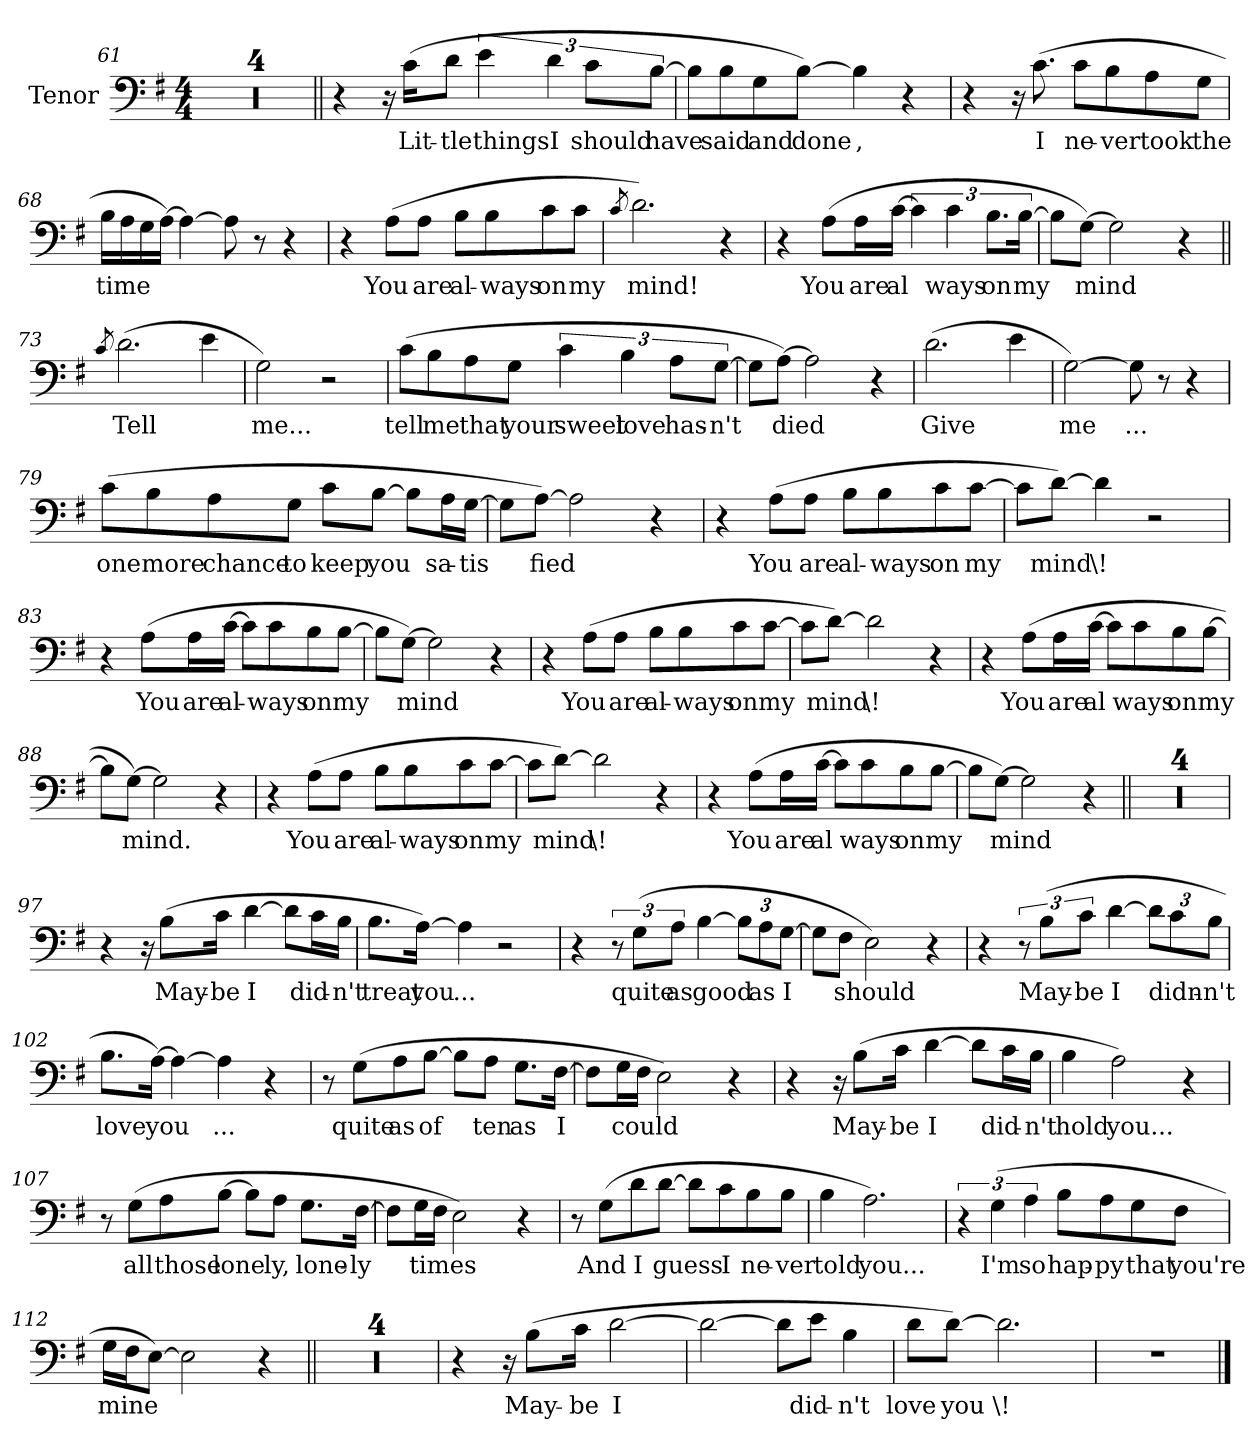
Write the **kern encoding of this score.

**kern	**text
*part1	*part1
*staff1	*staff1
*I"Tenor	*
*I'T	*
*clefF4	*
*k[f#]	*
*G:	*
*M4/4	*
=61	=61
1r	.
=62	=62
1r	.
=63	=63
1r	.
=64	=64
1r	.
!!LO:LB:g=z
=65||	=65||
4r	.
16r	.
!	!LO:LY:b
(>16c\KL	Lit-
!	!LO:LY:b
8d\J	-tle
!	!LO:LY:b
6e\	things
!	!LO:LY:b
6d\	I
!	!LO:LY:b
12c\L	should
!	!LO:LY:b
[12B\J	have
=66	=66
8B\L]	.
!	!LO:LY:b
8B\	said
!	!LO:LY:b
8G\	and
!	!LO:LY:b
[8B\J)	done
!	!LO:LY:b
4B\]	,
4r	.
=67	=67
4r	.
16r	.
!	!LO:LY:b
(>8.c\	I
!	!LO:LY:b
8c\L	ne-
!	!LO:LY:b
8B\	-ver
!	!LO:LY:b
8A\	took
!	!LO:LY:b
8G\J	the
=68	=68
!	!LO:LY:b
16B\LL	time
16A\	.
16G\	.
[16A\JJ)	.
4A\_	.
!	!LO:LY:b
8A\]	.
8r	.
4r	.
!!LO:LB:g=z
=69	=69
4r	.
!	!LO:LY:b
(>8A\L	You
!	!LO:LY:b
8A\J	are
!	!LO:LY:b
8B\L	al-
!	!LO:LY:b
8B\	-ways
!	!LO:LY:b
8c\	on
!	!LO:LY:b
8c\J	my
=70	=70
8qc/	.
!	!LO:LY:b
2.d\)	mind!
4r	.
=71	=71
4r	.
!	!LO:LY:b
(>8A\L	You
!	!LO:LY:b
16A\L	are
!	!LO:LY:b
[16c\JJ	al
6c\]	.
!	!LO:LY:b
6c\	ways
!	!LO:LY:b
12.B\L	on
!	!LO:LY:b
[24B\Jk	my
=72	=72
8B\L]	.
!	!LO:LY:b
[8G\J)	mind
!	!LO:LY:b
2G\]	.
4r	.
!!LO:LB:g=z
=73||	=73||
8qc/	.
!	!LO:LY:b
(>2.d\	Tell
4e\	.
=74	=74
!	!LO:LY:b
2G\)	me...
2r	.
=75	=75
!	!LO:LY:b
(>8c\L	tell
!	!LO:LY:b
8B\	me
!	!LO:LY:b
8A\	that
!	!LO:LY:b
8G\J	your
!	!LO:LY:b
6c\	sweet
!	!LO:LY:b
6B\	love
!	!LO:LY:b
12A\L	has-
!	!LO:LY:b
[12G\J	-n't
=76	=76
8G\L]	.
!	!LO:LY:b
[8A\J)	died
!	!LO:LY:b
2A\]	.
4r	.
!!LO:LB:g=z
=77	=77
!	!LO:LY:b
(>2.d\	Give
4e\	.
=78	=78
!	!LO:LY:b
[2G\)	me
!	!LO:LY:b
8G\]	...
8r	.
4r	.
=79	=79
!	!LO:LY:b
(>8c\L	one
!	!LO:LY:b
8B\	more
!	!LO:LY:b
8A\	chance
!	!LO:LY:b
8G\J	to
!	!LO:LY:b
8c\L	keep
!	!LO:LY:b
[8B\J	you
8B\L]	.
!	!LO:LY:b
16A\L	sa-
!	!LO:LY:b
[16G\JJ	-tis
=80	=80
8G\L]	.
!	!LO:LY:b
[8A\J)	fied
!	!LO:LY:b
2A\]	.
4r	.
!!LO:PB:g=z
=81	=81
4r	.
!	!LO:LY:b
(>8A\L	You
!	!LO:LY:b
8A\J	are
!	!LO:LY:b
8B\L	al-
!	!LO:LY:b
8B\	-ways
!	!LO:LY:b
8c\	on
!	!LO:LY:b
[8c\J	my
=82	=82
8c\L]	.
!	!LO:LY:b
[8d\J)	mind
!	!LO:LY:b
4d\]	\!
2r	.
=83	=83
4r	.
!	!LO:LY:b
(>8A\L	You
!	!LO:LY:b
16A\L	are
!	!LO:LY:b
[16c\JJ	al-
8c\L]	.
!	!LO:LY:b
8c\	-ways
!	!LO:LY:b
8B\	on
!	!LO:LY:b
[8B\J	my
=84	=84
8B\L]	.
!	!LO:LY:b
[8G\J)	mind
!	!LO:LY:b
2G\]	.
4r	.
!!LO:LB:g=z
=85	=85
4r	.
!	!LO:LY:b
(>8A\L	You
!	!LO:LY:b
8A\J	are
!	!LO:LY:b
8B\L	al-
!	!LO:LY:b
8B\	-ways
!	!LO:LY:b
8c\	on
!	!LO:LY:b
[8c\J	my
=86	=86
8c\L]	.
!	!LO:LY:b
[8d\J)	mind
!	!LO:LY:b
2d\]	\!
4r	.
=87	=87
4r	.
!	!LO:LY:b
(>8A\L	You
!	!LO:LY:b
16A\L	are
!	!LO:LY:b
[16c\JJ	al
8c\L]	.
!	!LO:LY:b
8c\	ways
!	!LO:LY:b
8B\	on
!	!LO:LY:b
[8B\J	my
=88	=88
8B\L]	.
!	!LO:LY:b
[8G\J)	mind.
2G\]	.
4r	.
!!LO:LB:g=z
=89	=89
4r	.
!	!LO:LY:b
(>8A\L	You
!	!LO:LY:b
8A\J	are
!	!LO:LY:b
8B\L	al-
!	!LO:LY:b
8B\	-ways
!	!LO:LY:b
8c\	on
!	!LO:LY:b
[8c\J	my
=90	=90
8c\L]	.
!	!LO:LY:b
[8d\J)	mind
!	!LO:LY:b
2d\]	\!
4r	.
=91	=91
4r	.
!	!LO:LY:b
(>8A\L	You
!	!LO:LY:b
16A\L	are
!	!LO:LY:b
[16c\JJ	al
8c\L]	.
!	!LO:LY:b
8c\	ways
!	!LO:LY:b
8B\	on
!	!LO:LY:b
[8B\J	my
=92	=92
8B\L]	.
!	!LO:LY:b
[8G\J)	mind
!	!LO:LY:b
2G\]	.
4r	.
!!LO:LB:g=z
=93||	=93||
1r	.
=94	=94
1r	.
=95	=95
1r	.
=96	=96
1r	.
!!LO:LB:g=z
=97	=97
4r	.
16r	.
!	!LO:LY:b
(>8B\L	May-
!	!LO:LY:b
16c\Jk	-be
!	!LO:LY:b
[4d\	I
8d\L]	.
!	!LO:LY:b
16c\L	did-
!	!LO:LY:b
16B\JJ	-n't
=98	=98
!	!LO:LY:b
8.B\L	treat
!	!LO:LY:b
[16A\Jk)	you
!	!LO:LY:b
4A\]	...
2r	.
=99	=99
4r	.
12r	.
!	!LO:LY:b
(>12G\L	quite
!	!LO:LY:b
12A\J	as
!	!LO:LY:b
[4B\	good
12B\L]	.
!	!LO:LY:b
12A\	as
!	!LO:LY:b
[12G\J	I
=100	=100
8G\L]	.
!	!LO:LY:b
8F#\J	should
!	!LO:LY:b
2E\)	.
4r	.
!!LO:LB:g=z
=101	=101
4r	.
12r	.
!	!LO:LY:b
(>12B\L	May-
!	!LO:LY:b
12c\J	-be
!	!LO:LY:b
[4d\	I
12d\L]	.
!	!LO:LY:b
12c\	didn-
!	!LO:LY:b
12B\J	-n't
=102	=102
!	!LO:LY:b
8.B\L	love
!	!LO:LY:b
[16A\Jk)	you
4A\_	.
!	!LO:LY:b
4A\]	...
4r	.
=103	=103
8r	.
!	!LO:LY:b
(>8G\L	quite
!	!LO:LY:b
8A\	as
!	!LO:LY:b
[8B\J	of
8B\L]	.
!	!LO:LY:b
8A\J	ten
!	!LO:LY:b
8.G\L	as
!	!LO:LY:b
[16F#\Jk	I
=104	=104
8F#\L]	.
!	!LO:LY:b
16G\L	could
16F#\JJ	.
!	!LO:LY:b
2E\)	.
4r	.
!!LO:LB:g=z
=105	=105
4r	.
16r	.
!	!LO:LY:b
(>8B\L	May-
!	!LO:LY:b
16c\Jk	-be
!	!LO:LY:b
[4d\	I
8d\L]	.
!	!LO:LY:b
16c\L	did-
!	!LO:LY:b
16B\JJ	-n't
=106	=106
!	!LO:LY:b
4B\	hold
!	!LO:LY:b
2A\)	you...
4r	.
=107	=107
8r	.
!	!LO:LY:b
(>8G\L	all
!	!LO:LY:b
8A\	those
!	!LO:LY:b
[8B\J	lone
8B\L]	.
!	!LO:LY:b
8A\J	ly,
!	!LO:LY:b
8.G\L	lone-
!	!LO:LY:b
[16F#\Jk	-ly
=108	=108
8F#\L]	.
!	!LO:LY:b
16G\L	times
16F#\JJ	.
!	!LO:LY:b
2E\)	.
4r	.
!!LO:LB:g=z
=109	=109
8r	.
!	!LO:LY:b
(>8G\L	And
!	!LO:LY:b
8d\	I
!	!LO:LY:b
[8d\J	guess
8d\L]	.
!	!LO:LY:b
8c\	I
!	!LO:LY:b
8B\	ne-
!	!LO:LY:b
8B\J	-ver
=110	=110
!	!LO:LY:b
4B\	told
!	!LO:LY:b
2.A\)	you...
=111	=111
6r	.
!	!LO:LY:b
(>6G\	I'm
!	!LO:LY:b
6A\	so
!	!LO:LY:b
8B\L	hap-
!	!LO:LY:b
8A\	-py
!	!LO:LY:b
8G\	that
!	!LO:LY:b
8F#\J	you're
=112	=112
!	!LO:LY:b
16G\LL	mine
16F#\J	.
[8E\J)	.
!	!LO:LY:b
2E\]	.
4r	.
!!LO:LB:g=z
=113||	=113||
1r	.
=114	=114
1r	.
=115	=115
1r	.
=116	=116
1r	.
=117	=117
4r	.
16r	.
!	!LO:LY:b
(>8B\L	May-
!	!LO:LY:b
16c\Jk	-be
!	!LO:LY:b
[2d\	I
=118	=118
2d\_	.
8d\L]	.
!	!LO:LY:b
8e\J	did-
!	!LO:LY:b
4B\	-n't
=119	=119
!	!LO:LY:b
8d\L	love
!	!LO:LY:b
[8d\J)	you
!	!LO:LY:b
2.d\]	\!
=120	=120
1r	.
==	==
*-	*-
